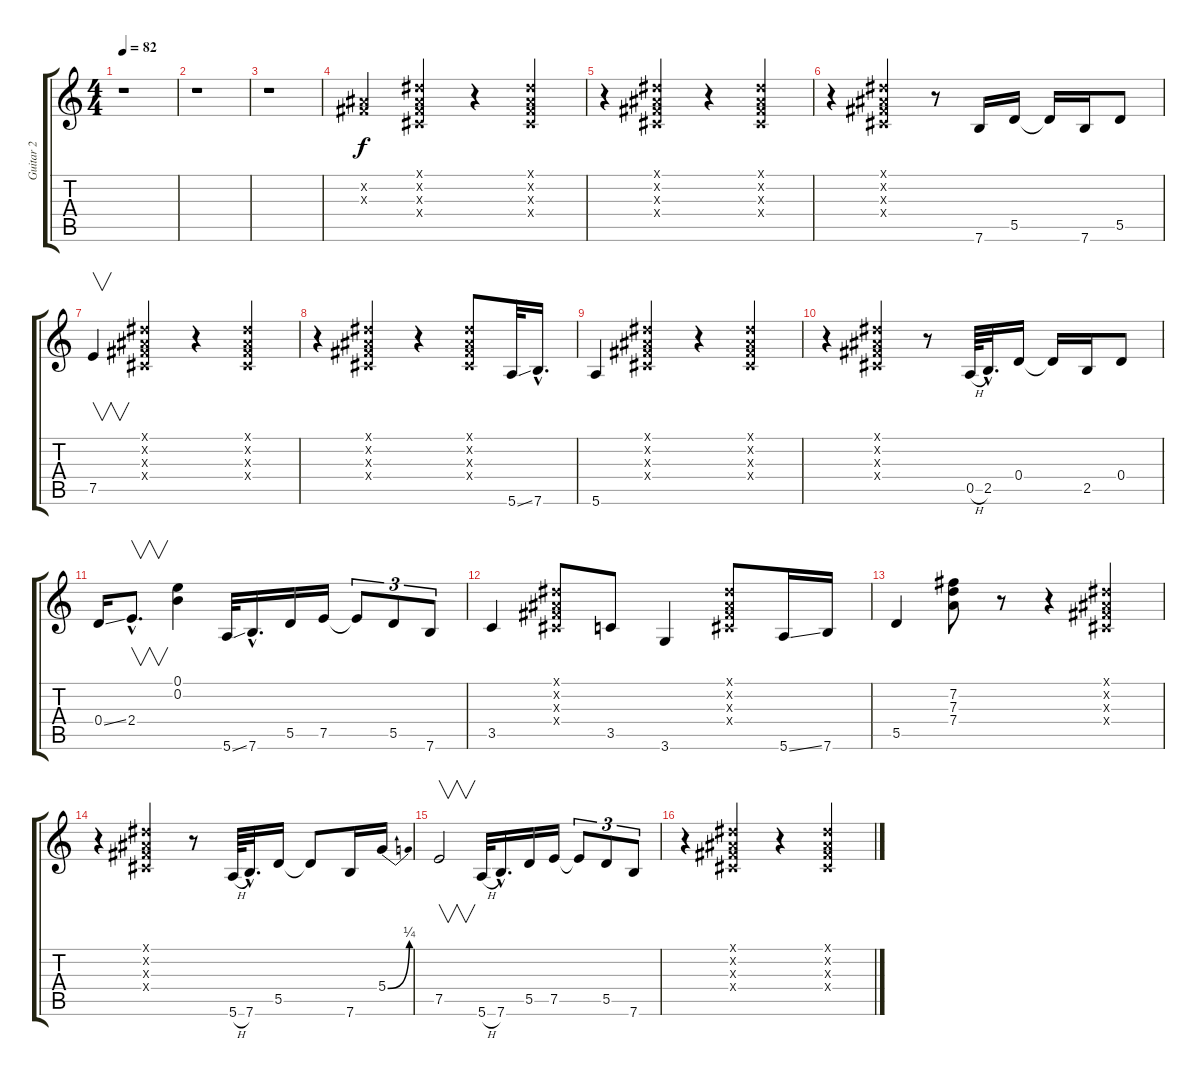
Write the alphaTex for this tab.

\track ("Guitar 2" "Guitar 2") {instrument electricguitarclean}
\staff {score tabs}
\tuning (E4 B3 G3 D3 A2 E2) {hide}
\ts (4 4)
\tempo 82
\clef g2
\ks c
r.1{dy f instrument electricguitarclean} |
r.1 |
r.1 |
(-1.2{x} -1.3{x}).4 (-1.1{x} -1.2{x} -1.3{x} -1.4{x}).4 r.4 (-1.1{x} -1.2{x} -1.3{x} -1.4{x}).4 |
r.4 (-1.1{x} -1.2{x} -1.3{x} -1.4{x}).4 r.4 (-1.1{x} -1.2{x} -1.3{x} -1.4{x}).4 |
r.4 (-1.1{x} -1.2{x} -1.3{x} -1.4{x}).4 r.8 7.6.16 5.5.16 5.5{t}.16 7.6.16 5.5.8 |
7.5.4{v} (-1.1{x} -1.2{x} -1.3{x} -1.4{x}).4 r.4 (-1.1{x} -1.2{x} -1.3{x} -1.4{x}).4 |
r.4 (-1.1{x} -1.2{x} -1.3{x} -1.4{x}).4 r.4 (-1.1{x} -1.2{x} -1.3{x} -1.4{x}).8 5.6{ss}.32 7.6{hac}.16{d} |
5.6.4 (-1.1{x} -1.2{x} -1.3{x} -1.4{x}).4 r.4 (-1.1{x} -1.2{x} -1.3{x} -1.4{x}).4 |
r.4 (-1.1{x} -1.2{x} -1.3{x} -1.4{x}).4 r.8 0.5{h}.64 2.5{hac}.32{d} 0.4.16 0.4{t}.16 2.5.16 0.4.8 |
0.4{ss}.16 2.4{hac}.8{v d} (0.1 0.2).4 5.6{ss}.32 7.6{hac}.16{d} 5.5.16 7.5.16 7.5{t}.8{tu (3 2)} 5.5.8{tu (3 2)} 7.6.8{tu (3 2)} |
3.5.4 (-1.1{x} -1.2{x} -1.3{x} -1.4{x}).8 3.5.8 3.6.4 (-1.1{x} -1.2{x} -1.3{x} -1.4{x}).8 5.6{ss}.16 7.6.16 |
5.5.4 (7.2 7.3 7.4).8 r.8 r.4 (-1.1{x} -1.2{x} -1.3{x} -1.4{x}).4 |
r.4 (-1.1{x} -1.2{x} -1.3{x} -1.4{x}).4 r.8 5.6{h}.64 7.6{hac}.32{d} 5.5.16 5.5{t}.8 7.6.16 5.4{be (bend 0 0 60 1)}.16 |
7.5.2{v} 5.6{h}.32 7.6{hac}.16{d} 5.5.16 7.5.16 7.5{t}.8{tu (3 2)} 5.5.8{tu (3 2)} 7.6.8{tu (3 2)} |
r.4 (-1.1{x} -1.2{x} -1.3{x} -1.4{x}).4 r.4 (-1.1{x} -1.2{x} -1.3{x} -1.4{x}).4
